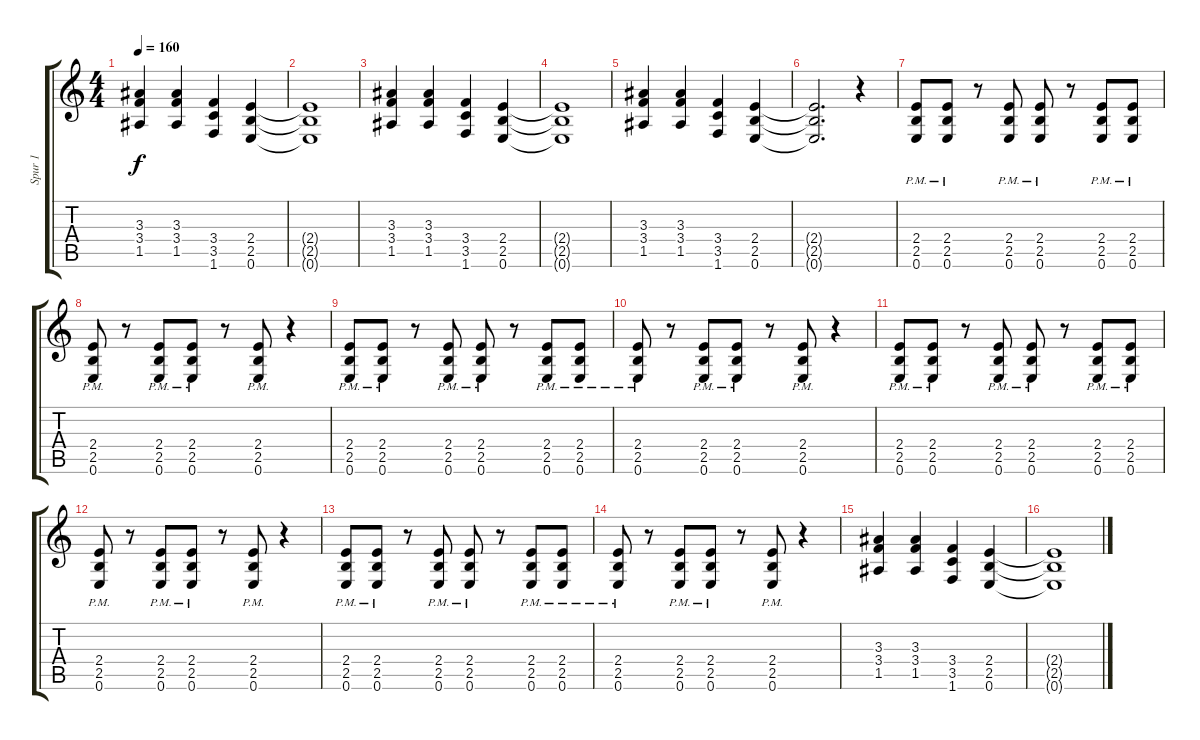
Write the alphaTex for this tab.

\track ("Spur 1" "Spur 1") {instrument overdrivenguitar}
\staff {score tabs}
\tuning (E4 B3 G3 D3 A2 E2) {hide}
\ts (4 4)
\tempo 160
\clef g2
\ks c
(3.3 3.4 1.5).4{dy f} (3.3 3.4 1.5).4 (3.4 3.5 1.6).4 (2.4 2.5 0.6).4 |
(2.4{t} 2.5{t} 0.6{t}).1 |
(3.3 3.4 1.5).4 (3.3 3.4 1.5).4 (3.4 3.5 1.6).4 (2.4 2.5 0.6).4 |
(2.4{t} 2.5{t} 0.6{t}).1 |
(3.3 3.4 1.5).4 (3.3 3.4 1.5).4 (3.4 3.5 1.6).4 (2.4 2.5 0.6).4 |
(2.4{t} 2.5{t} 0.6{t}).2{d} r.4 |
(2.4{pm} 2.5{pm} 0.6{pm}).8 (2.4{pm} 2.5{pm} 0.6{pm}).8 r.8 (2.4{pm} 2.5{pm} 0.6{pm}).8 (2.4{pm} 2.5{pm} 0.6{pm}).8 r.8 (2.4{pm} 2.5{pm} 0.6{pm}).8 (2.4{pm} 2.5{pm} 0.6{pm}).8 |
(2.4{pm} 2.5{pm} 0.6{pm}).8 r.8 (2.4{pm} 2.5{pm} 0.6{pm}).8 (2.4{pm} 2.5{pm} 0.6{pm}).8 r.8 (2.4{pm} 2.5{pm} 0.6{pm}).8 r.4 |
(2.4{pm} 2.5{pm} 0.6{pm}).8 (2.4{pm} 2.5{pm} 0.6{pm}).8 r.8 (2.4{pm} 2.5{pm} 0.6{pm}).8 (2.4{pm} 2.5{pm} 0.6{pm}).8 r.8 (2.4{pm} 2.5{pm} 0.6{pm}).8 (2.4{pm} 2.5{pm} 0.6{pm}).8 |
(2.4{pm} 2.5{pm} 0.6{pm}).8 r.8 (2.4{pm} 2.5{pm} 0.6{pm}).8 (2.4{pm} 2.5{pm} 0.6{pm}).8 r.8 (2.4{pm} 2.5{pm} 0.6{pm}).8 r.4 |
(2.4{pm} 2.5{pm} 0.6{pm}).8 (2.4{pm} 2.5{pm} 0.6{pm}).8 r.8 (2.4{pm} 2.5{pm} 0.6{pm}).8 (2.4{pm} 2.5{pm} 0.6{pm}).8 r.8 (2.4{pm} 2.5{pm} 0.6{pm}).8 (2.4{pm} 2.5{pm} 0.6{pm}).8 |
(2.4{pm} 2.5{pm} 0.6{pm}).8 r.8 (2.4{pm} 2.5{pm} 0.6{pm}).8 (2.4{pm} 2.5{pm} 0.6{pm}).8 r.8 (2.4{pm} 2.5{pm} 0.6{pm}).8 r.4 |
(2.4{pm} 2.5{pm} 0.6{pm}).8 (2.4{pm} 2.5{pm} 0.6{pm}).8 r.8 (2.4{pm} 2.5{pm} 0.6{pm}).8 (2.4{pm} 2.5{pm} 0.6{pm}).8 r.8 (2.4{pm} 2.5{pm} 0.6{pm}).8 (2.4{pm} 2.5{pm} 0.6{pm}).8 |
(2.4{pm} 2.5{pm} 0.6{pm}).8 r.8 (2.4{pm} 2.5{pm} 0.6{pm}).8 (2.4{pm} 2.5{pm} 0.6{pm}).8 r.8 (2.4{pm} 2.5{pm} 0.6{pm}).8 r.4 |
(3.3 3.4 1.5).4 (3.3 3.4 1.5).4 (3.4 3.5 1.6).4 (2.4 2.5 0.6).4 |
(2.4{t} 2.5{t} 0.6{t}).1
